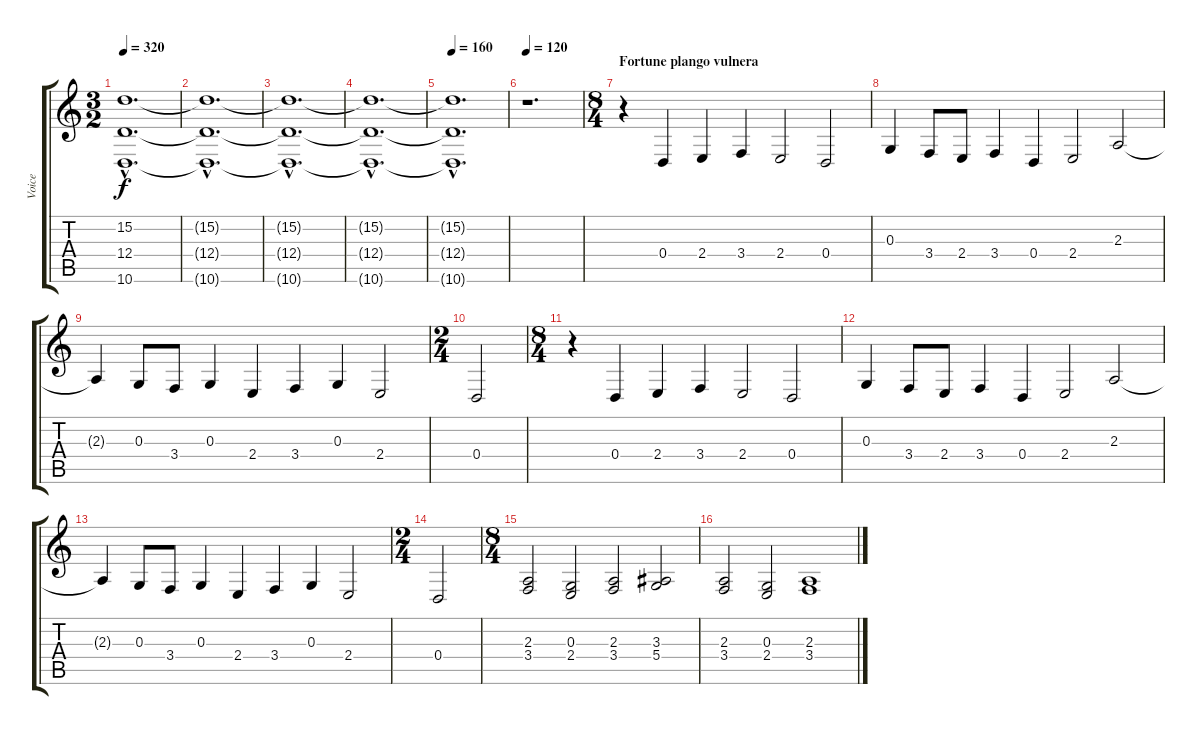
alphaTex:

\track ("Voice" "Voice") {instrument choiraahs}
\staff {score tabs}
\tuning (E4 B3 G3 D3 A2 E2) {hide}
\ts (3 2)
\tempo 320
\clef g2
\ks c
(15.2{hac t} 12.4{hac t} 10.6{hac t}).1{d dy f} |
(15.2{hac t} 12.4{hac t} 10.6{hac t}).1{d} |
(15.2{hac t} 12.4{hac t} 10.6{hac t}).1{d} |
(15.2{hac t} 12.4{hac t} 10.6{hac t}).1{d} |
\tempo 160
(15.2{hac t} 12.4{hac t} 10.6{hac t}).1{d} |
\tempo 120
r.1{d} |
\ts (8 4)
\section ("" "Fortune plango vulnera")
r.4 0.4.4{balance 8} 2.4.4 3.4.4 2.4.2 0.4.2 |
0.3.4 3.4.8 2.4.8 3.4.4 0.4.4 2.4.2 2.3.2 |
2.3{t}.4 0.3.8 3.4.8 0.3.4 2.4.4 3.4.4 0.3.4 2.4.2 |
\ts (2 4)
0.4.2 |
\ts (8 4)
r.4 0.4.4 2.4.4 3.4.4 2.4.2 0.4.2 |
0.3.4 3.4.8 2.4.8 3.4.4 0.4.4 2.4.2 2.3.2 |
2.3{t}.4 0.3.8 3.4.8 0.3.4 2.4.4 3.4.4 0.3.4 2.4.2 |
\ts (2 4)
0.4.2 |
\ts (8 4)
(2.3 3.4).2 (0.3 2.4).2 (2.3 3.4).2 (3.3 5.4).2 |
(2.3 3.4).2 (0.3 2.4).2 (2.3 3.4).1
